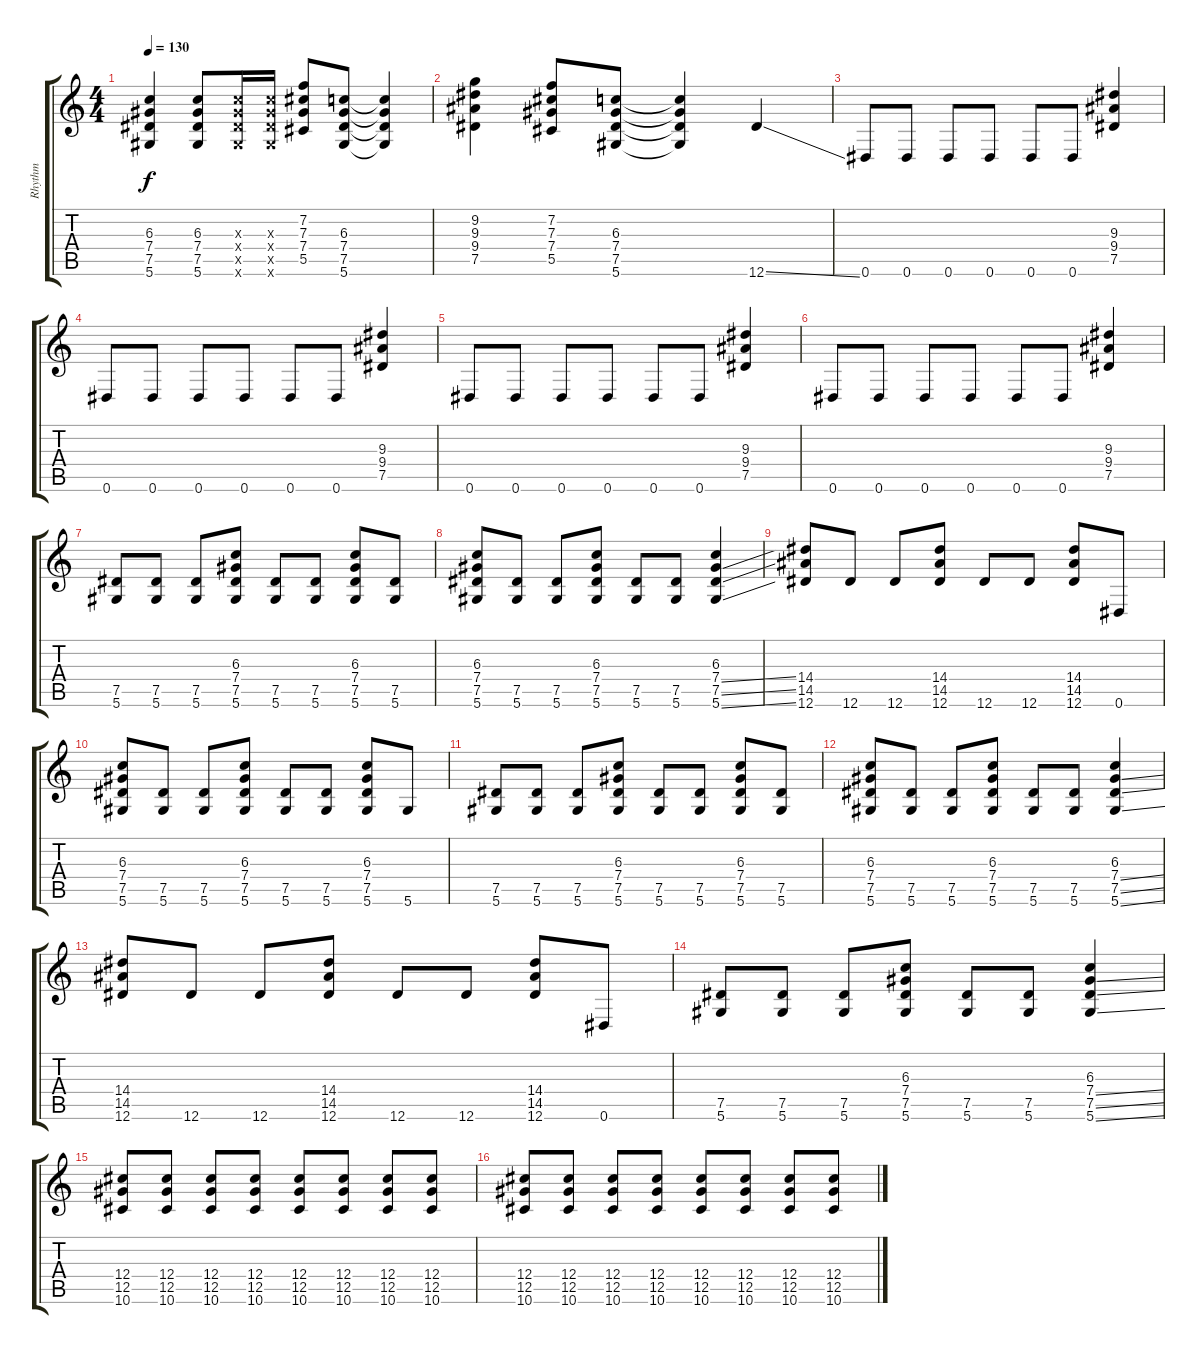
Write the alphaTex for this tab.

\track ("Rhythm" "Rhythm") {instrument overdrivenguitar}
\staff {score tabs}
\tuning (Eb4 Bb3 Gb3 Db3 Ab2 Eb2) {hide}
\ts (4 4)
\tempo 130
\clef g2
\ks c
(6.3 7.4 7.5 5.6).4{dy f} (6.3 7.4 7.5 5.6).8 (6.3{x} 7.4{x} 7.5{x} 5.6{x}).16 (6.3{x} 7.4{x} 7.5{x} 5.6{x}).16 (7.2 7.3 7.4 5.5).8 (6.3 7.4 7.5 5.6).8 (6.3{t} 7.4{t} 7.5{t} 5.6{t}).4 |
(9.2 9.3 9.4 7.5).4 (7.2 7.3 7.4 5.5).8 (6.3 7.4 7.5 5.6).8 (6.3{t} 7.4{t} 7.5{t} 5.6{t}).4 12.6{ss}.4 |
0.6.8 0.6.8 0.6.8 0.6.8 0.6.8 0.6.8 (9.3 9.4 7.5).4 |
0.6.8 0.6.8 0.6.8 0.6.8 0.6.8 0.6.8 (9.3 9.4 7.5).4 |
0.6.8 0.6.8 0.6.8 0.6.8 0.6.8 0.6.8 (9.3 9.4 7.5).4 |
0.6.8 0.6.8 0.6.8 0.6.8 0.6.8 0.6.8 (9.3 9.4 7.5).4 |
(7.5 5.6).8 (7.5 5.6).8 (7.5 5.6).8 (6.3 7.4 7.5 5.6).8 (7.5 5.6).8 (7.5 5.6).8 (6.3 7.4 7.5 5.6).8 (7.5 5.6).8 |
(6.3 7.4 7.5 5.6).8 (7.5 5.6).8 (7.5 5.6).8 (6.3 7.4 7.5 5.6).8 (7.5 5.6).8 (7.5 5.6).8 (6.3 7.4{ss} 7.5{ss} 5.6{ss}).4 |
(14.4 14.5 12.6).8 12.6.8 12.6.8 (14.4 14.5 12.6).8 12.6.8 12.6.8 (14.4 14.5 12.6).8 0.6.8 |
(6.3 7.4 7.5 5.6).8 (7.5 5.6).8 (7.5 5.6).8 (6.3 7.4 7.5 5.6).8 (7.5 5.6).8 (7.5 5.6).8 (6.3 7.4 7.5 5.6).8 5.6.8 |
(7.5 5.6).8 (7.5 5.6).8 (7.5 5.6).8 (6.3 7.4 7.5 5.6).8 (7.5 5.6).8 (7.5 5.6).8 (6.3 7.4 7.5 5.6).8 (7.5 5.6).8 |
(6.3 7.4 7.5 5.6).8 (7.5 5.6).8 (7.5 5.6).8 (6.3 7.4 7.5 5.6).8 (7.5 5.6).8 (7.5 5.6).8 (6.3 7.4{ss} 7.5{ss} 5.6{ss}).4 |
(14.4 14.5 12.6).8 12.6.8 12.6.8 (14.4 14.5 12.6).8 12.6.8 12.6.8 (14.4 14.5 12.6).8 0.6.8 |
(7.5 5.6).8 (7.5 5.6).8 (7.5 5.6).8 (6.3 7.4 7.5 5.6).8 (7.5 5.6).8 (7.5 5.6).8 (6.3 7.4{ss} 7.5{ss} 5.6{ss}).4 |
(12.4 12.5 10.6).8 (12.4 12.5 10.6).8 (12.4 12.5 10.6).8 (12.4 12.5 10.6).8 (12.4 12.5 10.6).8 (12.4 12.5 10.6).8 (12.4 12.5 10.6).8 (12.4 12.5 10.6).8 |
(12.4 12.5 10.6).8 (12.4 12.5 10.6).8 (12.4 12.5 10.6).8 (12.4 12.5 10.6).8 (12.4 12.5 10.6).8 (12.4 12.5 10.6).8 (12.4 12.5 10.6).8 (12.4 12.5 10.6).8
